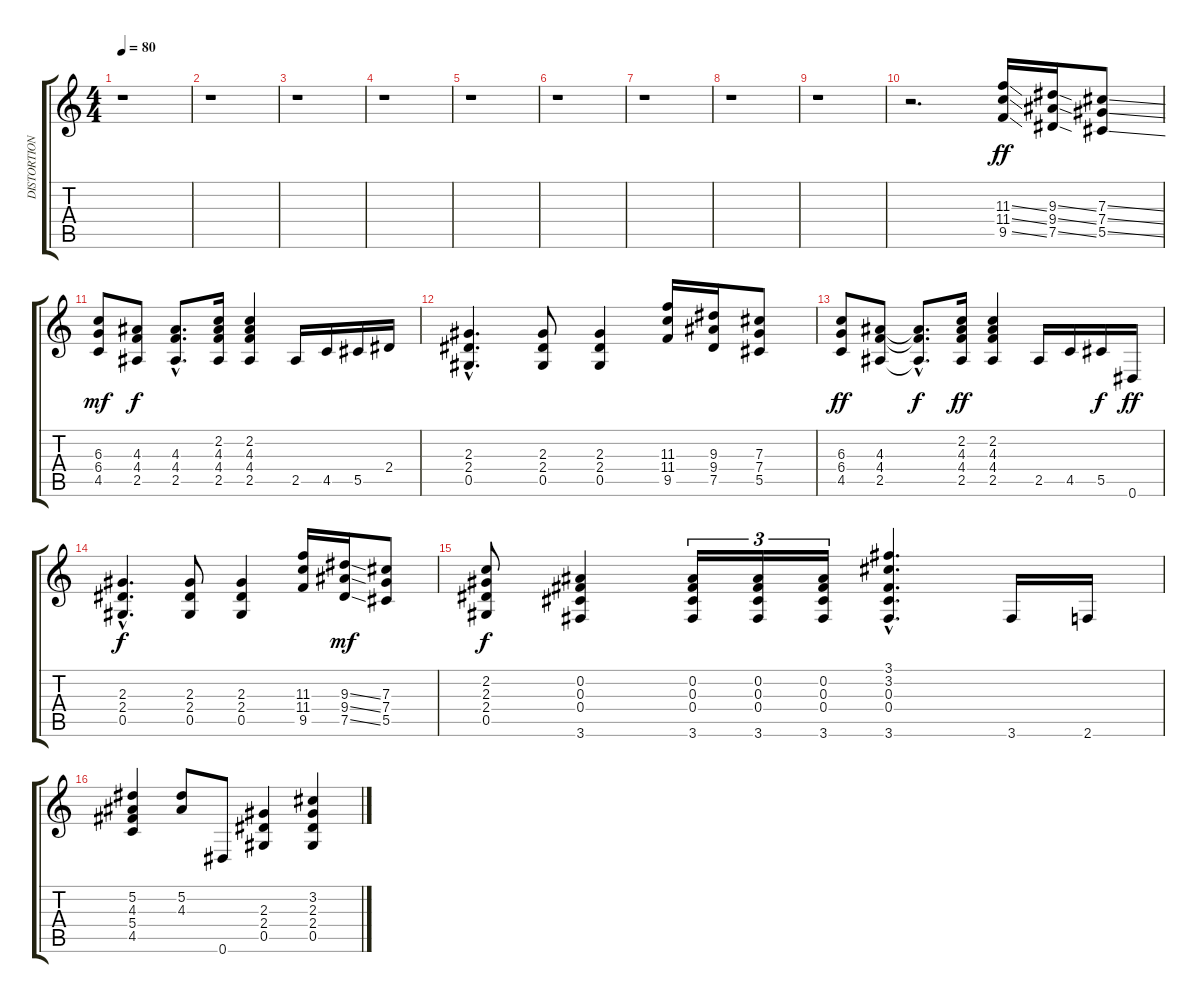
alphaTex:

\track ("DISTORTION GUITAR" "DISTORTION") {instrument distortionguitar}
\staff {score tabs}
\tuning (Eb4 Bb3 Gb3 Db3 Ab2 Eb2) {hide}
\ts (4 4)
\tempo 80
\clef g2
\ks c
r.1{dy ff} |
r.1 |
r.1 |
r.1 |
r.1 |
r.1 |
r.1 |
r.1 |
r.1 |
r.2{d} (11.3{ss} 11.4{ss} 9.5{ss}).16 (9.3{ss} 9.4{ss} 7.5{ss}).16 (7.3{ss} 7.4{ss} 5.5{ss}).8 |
(6.3 6.4 4.5).8{dy mf} (4.3 4.4 2.5).8{dy f} (4.3{hac} 4.4{hac} 2.5{hac}).8{d} (2.2 4.3 4.4 2.5).16 (2.2 4.3 4.4 2.5).4 2.5.16 4.5.16 5.5.16 2.4.16 |
(2.3{hac} 2.4{hac} 0.5{hac}).4{d} (2.3 2.4 0.5).8 (2.3 2.4 0.5).4 (11.3 11.4 9.5).16 (9.3 9.4 7.5).16 (7.3 7.4 5.5).8 |
(6.3 6.4 4.5).8{dy ff} (4.3 4.4 2.5).8 (4.3{hac t} 4.4{hac t} 2.5{hac t}).8{d dy f} (2.2 4.3 4.4 2.5).16{dy ff} (2.2 4.3 4.4 2.5).4 2.5.16 4.5.16 5.5.16{dy f} 0.6.16{dy ff} |
(2.3{hac} 2.4{hac} 0.5{hac}).4{d dy f} (2.3 2.4 0.5).8 (2.3 2.4 0.5).4 (11.3 11.4 9.5).16 (9.3{ss} 9.4{ss} 7.5{ss}).16{dy mf} (7.3 7.4 5.5).8 |
(2.2 2.3 2.4 0.5).8{dy f} (0.2 0.3 0.4 3.6).4 (0.2 0.3 0.4 3.6).16{tu (3 2)} (0.2 0.3 0.4 3.6).16{tu (3 2)} (0.2 0.3 0.4 3.6).16{tu (3 2)} (3.1{hac} 3.2{hac} 0.3{hac} 0.4{hac} 3.6{hac}).4{d} 3.6.16 2.6.16 |
(5.2 4.3 5.4 4.5).4 (5.2 4.3).8 0.6.8 (2.3 2.4 0.5).4 (3.2 2.3 2.4 0.5).4
